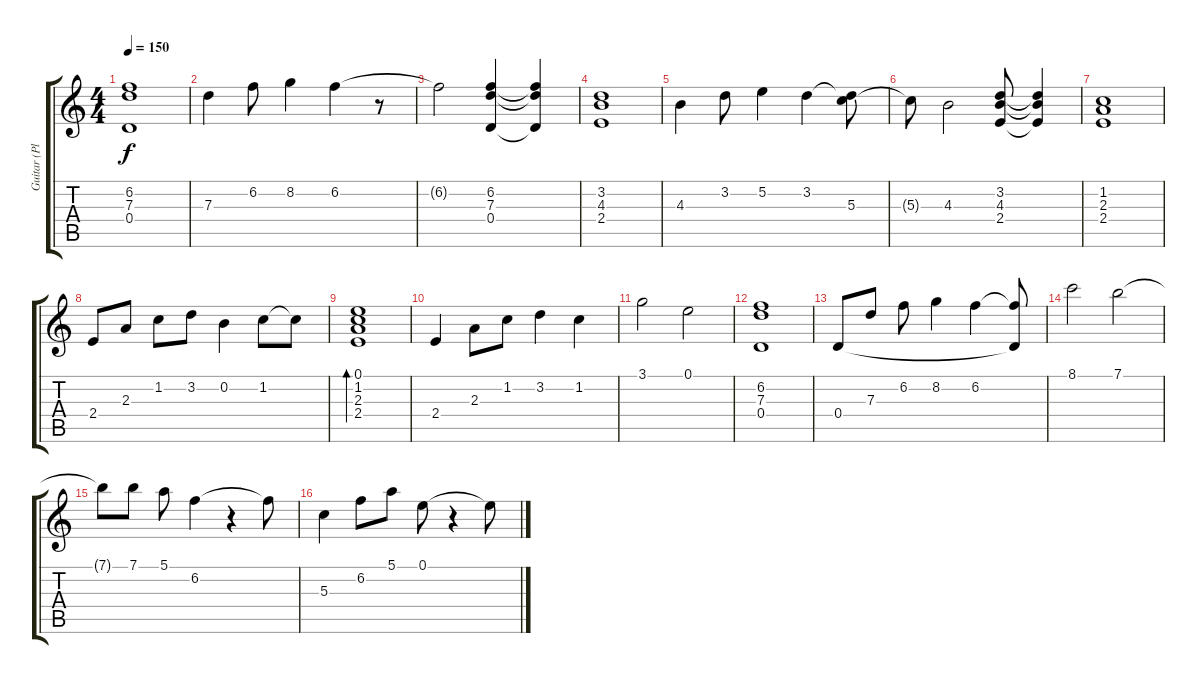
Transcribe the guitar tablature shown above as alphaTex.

\track ("Guitar (Plagy)" "Guitar (Pl") {instrument electricguitarjazz}
\staff {score tabs}
\tuning (E4 B3 G3 D3 A2 E2) {hide}
\ts (4 4)
\tempo 150
\clef g2
\ks c
(6.2 7.3 0.4).1{dy f instrument electricguitarjazz} |
7.3.4 6.2.8 8.2.4 6.2.4 r.8 |
6.2{t}.2 (6.2 7.3 0.4).4 (6.2{t} 7.3{t} 0.4{t}).4 |
(3.2 4.3 2.4).1 |
4.3.4 3.2.8 5.2.4 3.2.4 (3.2{t} 5.3).8 |
5.3{t}.8 4.3.2 (3.2 4.3 2.4).8 (3.2{t} 4.3{t} 2.4{t}).4 |
(1.2 2.3 2.4).1 |
2.4.8 2.3.8 1.2.8 3.2.8 0.2.4 1.2.8 1.2{t}.8 |
(0.1 1.2 2.3 2.4).1{bd 480} |
2.4.4 2.3.8 1.2.8 3.2.4 1.2.4 |
3.1.2 0.1.2 |
(6.2 7.3 0.4).1 |
0.4.8 7.3.8 6.2.8 8.2.4 6.2.4 (6.2{t} 0.4{t}).8 |
8.1.2 7.1.2 |
7.1{t}.8 7.1.8 5.1.8 6.2.4 r.4 6.2{t}.8 |
5.3.4 6.2.8 5.1.8 0.1.8 r.4 0.1{t}.8
